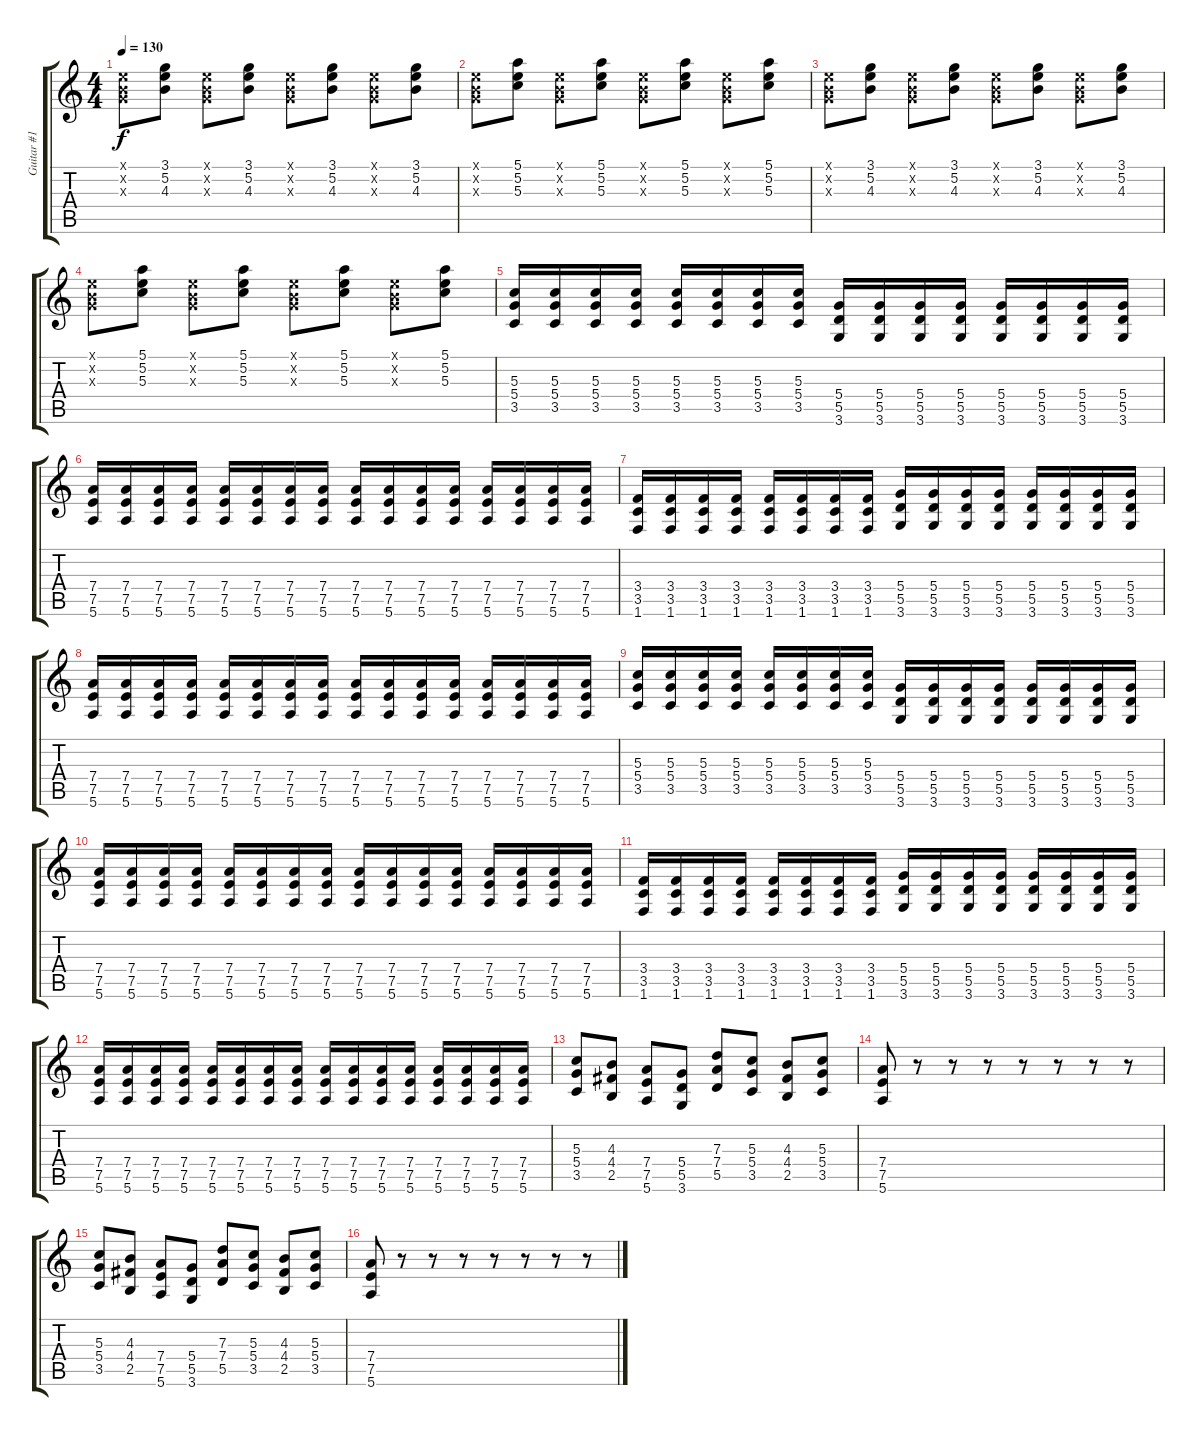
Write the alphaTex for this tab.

\track ("Guitar #1" "Guitar #1") {instrument overdrivenguitar}
\staff {score tabs}
\tuning (E4 B3 G3 D3 A2 E2) {hide}
\ts (4 4)
\tempo 130
\clef g2
\ks c
(0.1{x} 0.2{x} 0.3{x}).8{dy f} (3.1 5.2 4.3).8 (0.1{x} 0.2{x} 0.3{x}).8 (3.1 5.2 4.3).8 (0.1{x} 0.2{x} 0.3{x}).8 (3.1 5.2 4.3).8 (0.1{x} 0.2{x} 0.3{x}).8 (3.1 5.2 4.3).8 |
(0.1{x} 0.2{x} 0.3{x}).8 (5.1 5.2 5.3).8 (0.1{x} 0.2{x} 0.3{x}).8 (5.1 5.2 5.3).8 (0.1{x} 0.2{x} 0.3{x}).8 (5.1 5.2 5.3).8 (0.1{x} 0.2{x} 0.3{x}).8 (5.1 5.2 5.3).8 |
(0.1{x} 0.2{x} 0.3{x}).8 (3.1 5.2 4.3).8 (0.1{x} 0.2{x} 0.3{x}).8 (3.1 5.2 4.3).8 (0.1{x} 0.2{x} 0.3{x}).8 (3.1 5.2 4.3).8 (0.1{x} 0.2{x} 0.3{x}).8 (3.1 5.2 4.3).8 |
(0.1{x} 0.2{x} 0.3{x}).8 (5.1 5.2 5.3).8 (0.1{x} 0.2{x} 0.3{x}).8 (5.1 5.2 5.3).8 (0.1{x} 0.2{x} 0.3{x}).8 (5.1 5.2 5.3).8 (0.1{x} 0.2{x} 0.3{x}).8 (5.1 5.2 5.3).8 |
(5.3 5.4 3.5).16{instrument distortionguitar} (5.3 5.4 3.5).16 (5.3 5.4 3.5).16 (5.3 5.4 3.5).16 (5.3 5.4 3.5).16 (5.3 5.4 3.5).16 (5.3 5.4 3.5).16 (5.3 5.4 3.5).16 (5.4 5.5 3.6).16 (5.4 5.5 3.6).16 (5.4 5.5 3.6).16 (5.4 5.5 3.6).16 (5.4 5.5 3.6).16 (5.4 5.5 3.6).16 (5.4 5.5 3.6).16 (5.4 5.5 3.6).16 |
(7.4 7.5 5.6).16 (7.4 7.5 5.6).16 (7.4 7.5 5.6).16 (7.4 7.5 5.6).16 (7.4 7.5 5.6).16 (7.4 7.5 5.6).16 (7.4 7.5 5.6).16 (7.4 7.5 5.6).16 (7.4 7.5 5.6).16 (7.4 7.5 5.6).16 (7.4 7.5 5.6).16 (7.4 7.5 5.6).16 (7.4 7.5 5.6).16 (7.4 7.5 5.6).16 (7.4 7.5 5.6).16 (7.4 7.5 5.6).16 |
(3.4 3.5 1.6).16 (3.4 3.5 1.6).16 (3.4 3.5 1.6).16 (3.4 3.5 1.6).16 (3.4 3.5 1.6).16 (3.4 3.5 1.6).16 (3.4 3.5 1.6).16 (3.4 3.5 1.6).16 (5.4 5.5 3.6).16 (5.4 5.5 3.6).16 (5.4 5.5 3.6).16 (5.4 5.5 3.6).16 (5.4 5.5 3.6).16 (5.4 5.5 3.6).16 (5.4 5.5 3.6).16 (5.4 5.5 3.6).16 |
(7.4 7.5 5.6).16 (7.4 7.5 5.6).16 (7.4 7.5 5.6).16 (7.4 7.5 5.6).16 (7.4 7.5 5.6).16 (7.4 7.5 5.6).16 (7.4 7.5 5.6).16 (7.4 7.5 5.6).16 (7.4 7.5 5.6).16 (7.4 7.5 5.6).16 (7.4 7.5 5.6).16 (7.4 7.5 5.6).16 (7.4 7.5 5.6).16 (7.4 7.5 5.6).16 (7.4 7.5 5.6).16 (7.4 7.5 5.6).16 |
(5.3 5.4 3.5).16 (5.3 5.4 3.5).16 (5.3 5.4 3.5).16 (5.3 5.4 3.5).16 (5.3 5.4 3.5).16 (5.3 5.4 3.5).16 (5.3 5.4 3.5).16 (5.3 5.4 3.5).16 (5.4 5.5 3.6).16 (5.4 5.5 3.6).16 (5.4 5.5 3.6).16 (5.4 5.5 3.6).16 (5.4 5.5 3.6).16 (5.4 5.5 3.6).16 (5.4 5.5 3.6).16 (5.4 5.5 3.6).16 |
(7.4 7.5 5.6).16 (7.4 7.5 5.6).16 (7.4 7.5 5.6).16 (7.4 7.5 5.6).16 (7.4 7.5 5.6).16 (7.4 7.5 5.6).16 (7.4 7.5 5.6).16 (7.4 7.5 5.6).16 (7.4 7.5 5.6).16 (7.4 7.5 5.6).16 (7.4 7.5 5.6).16 (7.4 7.5 5.6).16 (7.4 7.5 5.6).16 (7.4 7.5 5.6).16 (7.4 7.5 5.6).16 (7.4 7.5 5.6).16 |
(3.4 3.5 1.6).16 (3.4 3.5 1.6).16 (3.4 3.5 1.6).16 (3.4 3.5 1.6).16 (3.4 3.5 1.6).16 (3.4 3.5 1.6).16 (3.4 3.5 1.6).16 (3.4 3.5 1.6).16 (5.4 5.5 3.6).16 (5.4 5.5 3.6).16 (5.4 5.5 3.6).16 (5.4 5.5 3.6).16 (5.4 5.5 3.6).16 (5.4 5.5 3.6).16 (5.4 5.5 3.6).16 (5.4 5.5 3.6).16 |
(7.4 7.5 5.6).16 (7.4 7.5 5.6).16 (7.4 7.5 5.6).16 (7.4 7.5 5.6).16 (7.4 7.5 5.6).16 (7.4 7.5 5.6).16 (7.4 7.5 5.6).16 (7.4 7.5 5.6).16 (7.4 7.5 5.6).16 (7.4 7.5 5.6).16 (7.4 7.5 5.6).16 (7.4 7.5 5.6).16 (7.4 7.5 5.6).16 (7.4 7.5 5.6).16 (7.4 7.5 5.6).16 (7.4 7.5 5.6).16 |
(5.3 5.4 3.5).8{instrument distortionguitar} (4.3 4.4 2.5).8 (7.4 7.5 5.6).8 (5.4 5.5 3.6).8 (7.3 7.4 5.5).8 (5.3 5.4 3.5).8 (4.3 4.4 2.5).8 (5.3 5.4 3.5).8 |
(7.4 7.5 5.6).8 r.8 r.8 r.8 r.8 r.8 r.8 r.8 |
(5.3 5.4 3.5).8 (4.3 4.4 2.5).8 (7.4 7.5 5.6).8 (5.4 5.5 3.6).8 (7.3 7.4 5.5).8 (5.3 5.4 3.5).8 (4.3 4.4 2.5).8 (5.3 5.4 3.5).8 |
(7.4 7.5 5.6).8 r.8 r.8 r.8 r.8 r.8 r.8 r.8
